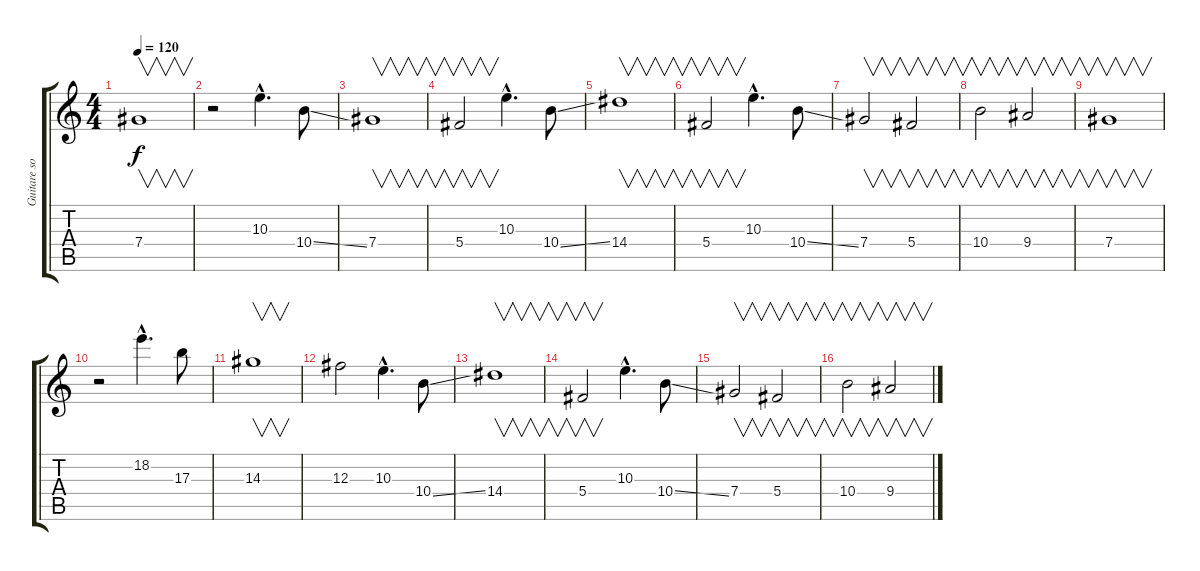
\track ("Guitare solo" "Guitare so") {instrument distortionguitar}
\staff {score tabs}
\tuning (Eb4 Bb3 Gb3 Db3 Ab2 Eb2) {hide}
\ts (4 4)
\tempo 120
\clef g2
\ks c
7.4.1{v dy f} |
r.2 10.3{hac}.4{d} 10.4{ss}.8 |
7.4.1{v} |
5.4.2{v} 10.3{hac}.4{d} 10.4{ss}.8 |
14.4.1{v} |
5.4.2{v} 10.3{hac}.4{d} 10.4{ss}.8 |
7.4.2{v} 5.4.2{v} |
10.4.2{v} 9.4.2{v} |
7.4.1{v} |
r.2 18.2{hac}.4{d} 17.3.8 |
14.3.1{v} |
12.3.2{volume 0} 10.3{hac}.4{d} 10.4{ss}.8 |
14.4.1{v} |
5.4.2{v} 10.3{hac}.4{d} 10.4{ss}.8 |
7.4.2{v} 5.4.2{v} |
10.4.2{v} 9.4.2{v}
